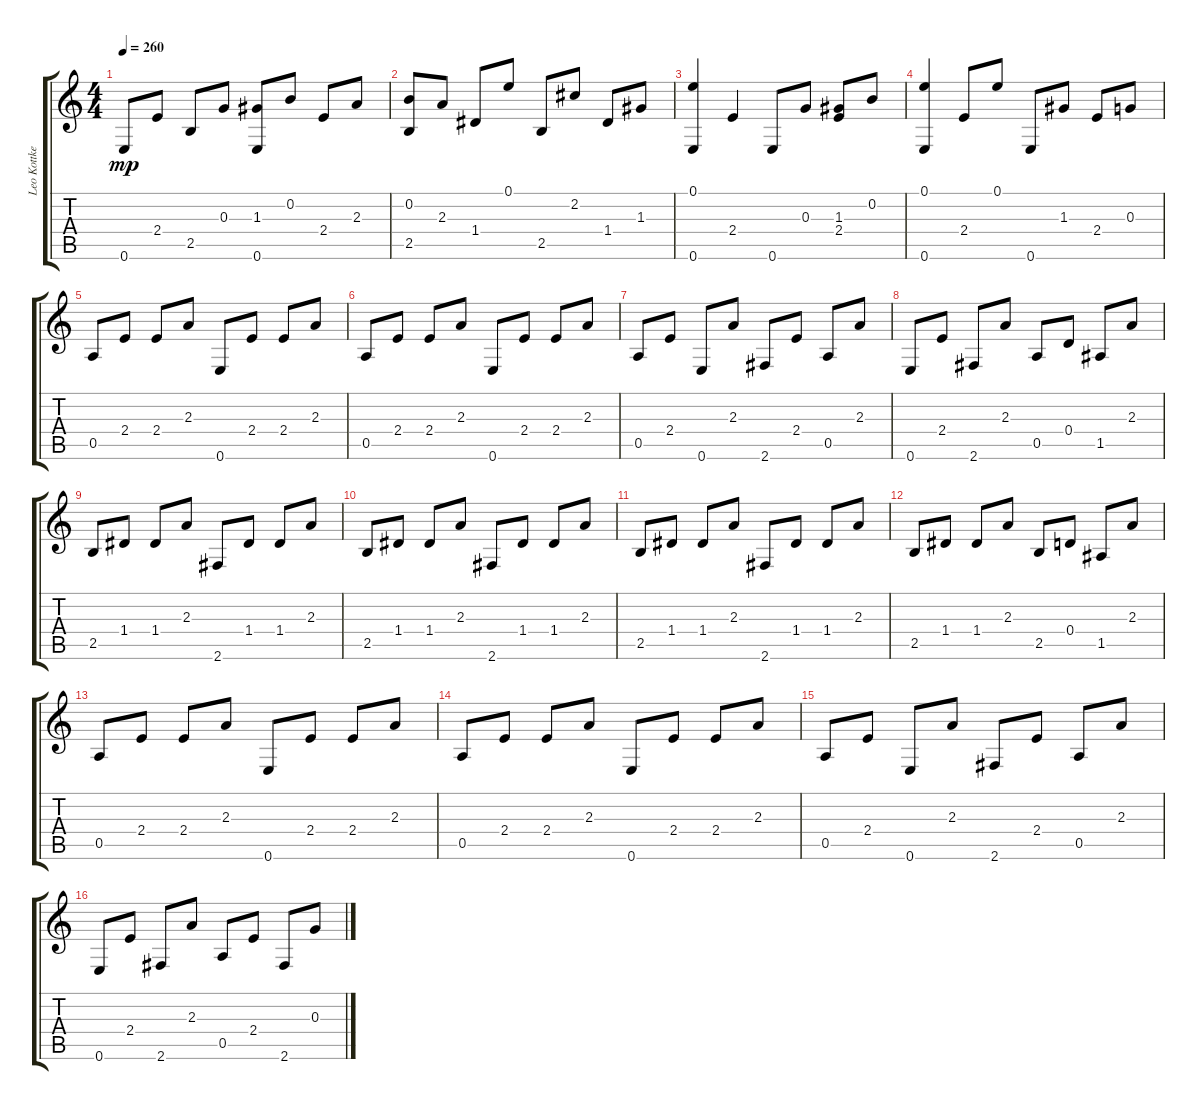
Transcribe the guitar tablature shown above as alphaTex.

\track ("Leo Kottke" "Leo Kottke") {instrument acousticguitarsteel}
\staff {score tabs}
\tuning (E4 B3 G3 D3 A2 E2) {hide}
\ts (4 4)
\tempo 260
\clef g2
\ks c
0.6.8{dy mp} 2.4.8 2.5.8 0.3.8 (1.3 0.6).8 0.2.8 2.4.8 2.3.8 |
(0.2 2.5).8 2.3.8 1.4.8 0.1.8 2.5.8 2.2.8 1.4.8 1.3.8 |
(0.1 0.6).4 2.4.4 0.6.8 0.3.8 (1.3 2.4).8 0.2.8 |
(0.1 0.6).4 2.4.8 0.1.8 0.6.8 1.3.8 2.4.8 0.3.8 |
0.5.8 2.4.8 2.4.8 2.3.8 0.6.8 2.4.8 2.4.8 2.3.8 |
0.5.8 2.4.8 2.4.8 2.3.8 0.6.8 2.4.8 2.4.8 2.3.8 |
0.5.8 2.4.8 0.6.8 2.3.8 2.6.8 2.4.8 0.5.8 2.3.8 |
0.6.8 2.4.8 2.6.8 2.3.8 0.5.8 0.4.8 1.5.8 2.3.8 |
2.5.8 1.4.8 1.4.8 2.3.8 2.6.8 1.4.8 1.4.8 2.3.8 |
2.5.8 1.4.8 1.4.8 2.3.8 2.6.8 1.4.8 1.4.8 2.3.8 |
2.5.8 1.4.8 1.4.8 2.3.8 2.6.8 1.4.8 1.4.8 2.3.8 |
2.5.8 1.4.8 1.4.8 2.3.8 2.5.8 0.4.8 1.5.8 2.3.8 |
0.5.8 2.4.8 2.4.8 2.3.8 0.6.8 2.4.8 2.4.8 2.3.8 |
0.5.8 2.4.8 2.4.8 2.3.8 0.6.8 2.4.8 2.4.8 2.3.8 |
0.5.8 2.4.8 0.6.8 2.3.8 2.6.8 2.4.8 0.5.8 2.3.8 |
0.6.8 2.4.8 2.6.8 2.3.8 0.5.8 2.4.8 2.6.8 0.3.8
